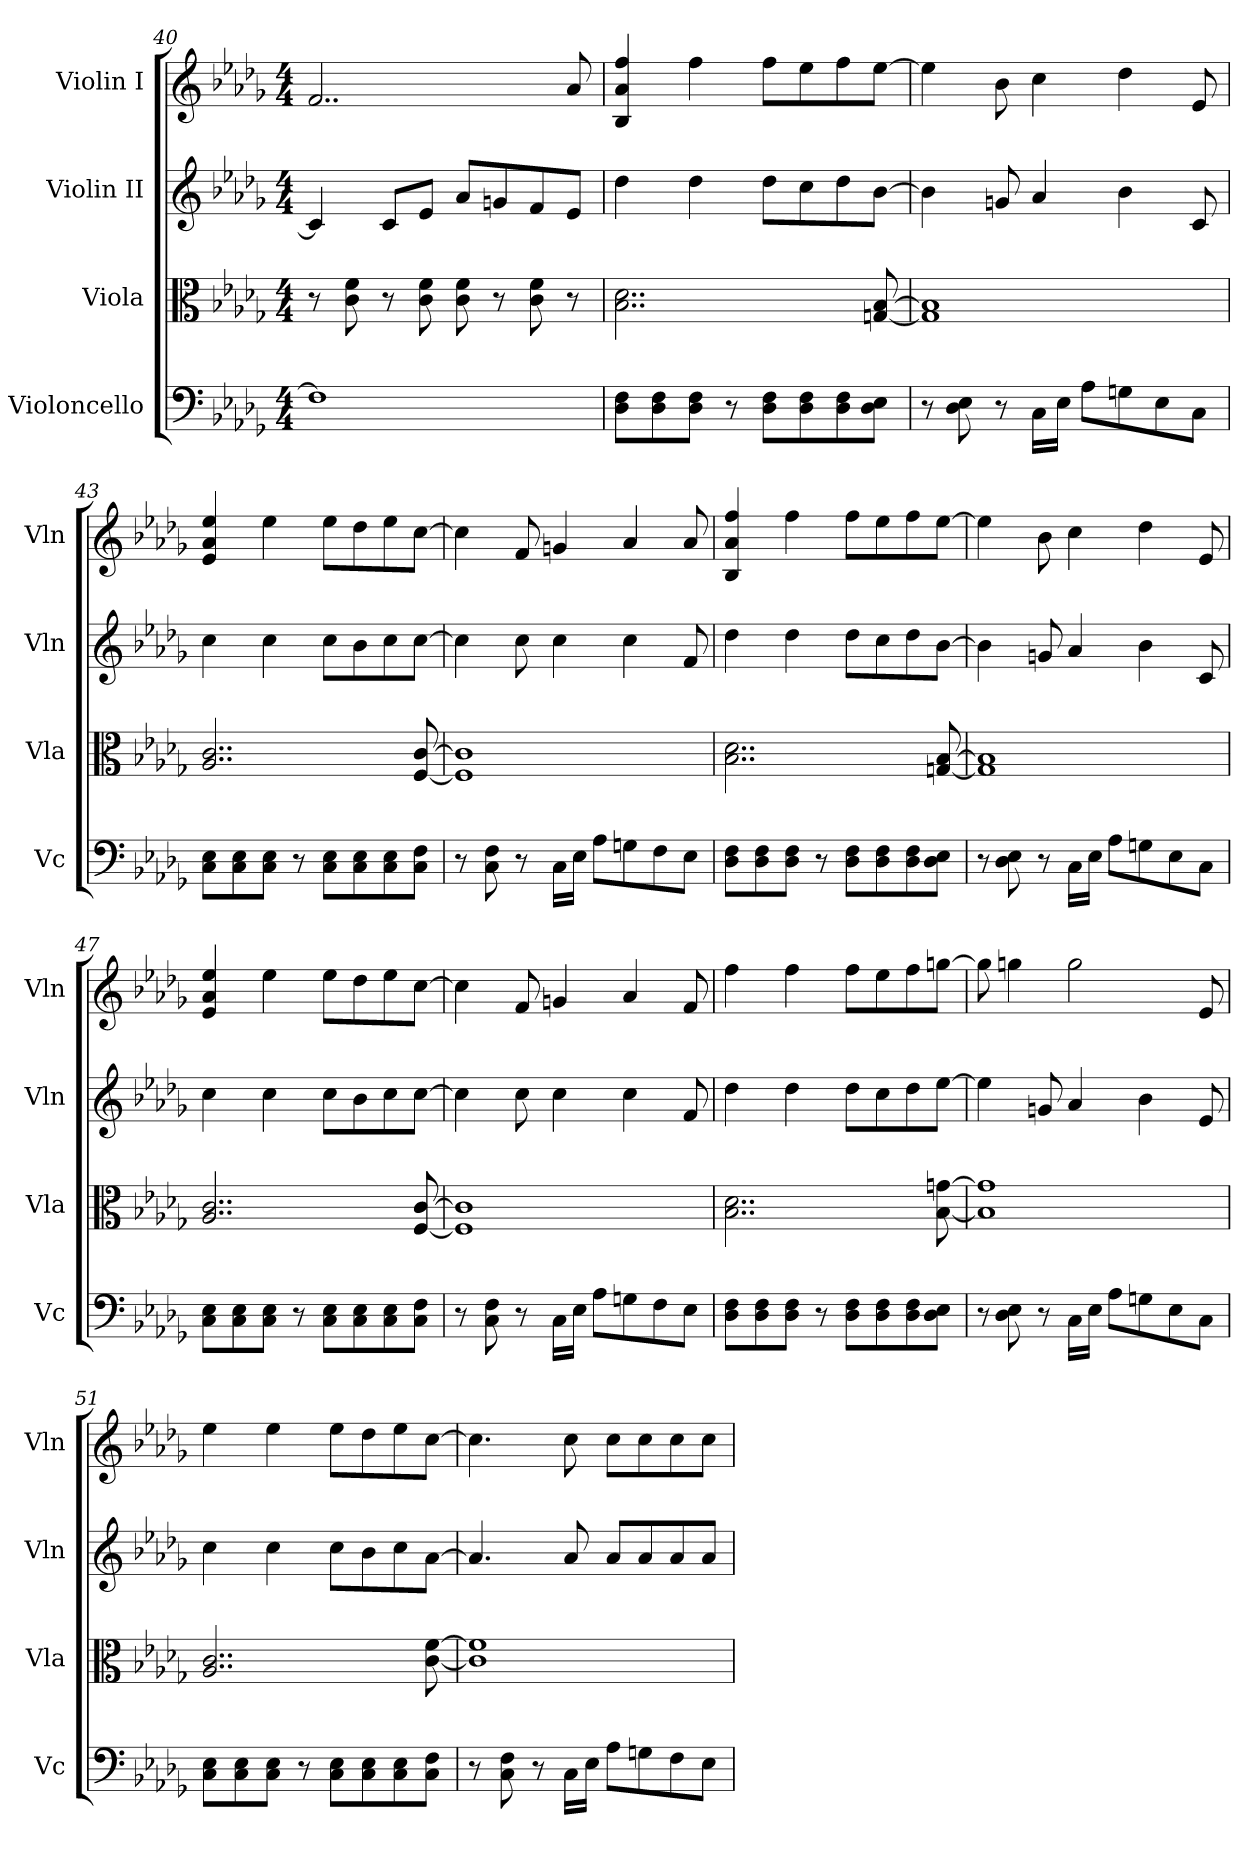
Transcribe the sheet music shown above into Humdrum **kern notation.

**kern	**kern	**kern	**kern
*part4	*part3	*part2	*part1
*staff4	*staff3	*staff2	*staff1
*I"Violoncello	*I"Viola	*I"Violin II	*I"Violin I
*I'Vc	*I'Vla	*I'Vln	*I'Vln
*clefF4	*clefC3	*clefG2	*clefG2
*k[b-e-a-d-g-]	*k[b-e-a-d-g-]	*k[b-e-a-d-g-]	*k[b-e-a-d-g-]
*M4/4	*M4/4	*M4/4	*M4/4
=40	=40	=40	=40
1F]	8r	4c/]	2..f/
.	8c\ 8f\	.	.
.	8r	8c/L	.
.	8c\ 8f\	8e-/J	.
.	8c\ 8f\	8a-/L	.
.	8r	8gn/	.
.	8c\ 8f\	8f/	.
.	8r	8e-/J	8a-/
!!LO:LB:g=z
=41	=41	=41	=41
8D-\ 8F\L	2..B-\ 2..d-\	4dd-\	4B-/ 4a-/ 4ff/
8D-\ 8F\	.	.	.
8D-\ 8F\J	.	4dd-\	4ff\
8r	.	.	.
8D-\ 8F\L	.	8dd-\L	8ff\L
8D-\ 8F\	.	8cc\	8ee-\
8D-\ 8F\	.	8dd-\	8ff\
8D-\ 8E-\J	[8Gn/ [8B-/	[8b-\J	[8ee-\J
=42	=42	=42	=42
8r	1G] 1B-]	4b-\]	4ee-\]
8D-\ 8E-\	.	.	.
8r	.	8gn/	8b-\
16C\LL	.	4a-/	4cc\
16E-\JJ	.	.	.
8A-\L	.	.	.
8Gn\	.	4b-\	4dd-\
8E-\	.	.	.
8C\J	.	8c/	8e-/
=43	=43	=43	=43
8C\ 8E-\L	2..A-/ 2..c/	4cc\	4e-/ 4a-/ 4ee-/
8C\ 8E-\	.	.	.
8C\ 8E-\J	.	4cc\	4ee-\
8r	.	.	.
8C\ 8E-\L	.	8cc\L	8ee-\L
8C\ 8E-\	.	8b-\	8dd-\
8C\ 8E-\	.	8cc\	8ee-\
8C\ 8F\J	[8F/ [8c/	[8cc\J	[8cc\J
=44	=44	=44	=44
8r	1F] 1c]	4cc\]	4cc\]
8C\ 8F\	.	.	.
8r	.	8cc\	8f/
16C\LL	.	4cc\	4gn/
16E-\JJ	.	.	.
8A-\L	.	.	.
8Gn\	.	4cc\	4a-/
8F\	.	.	.
8E-\J	.	8f/	8a-/
!!LO:LB:g=z
=45	=45	=45	=45
8D-\ 8F\L	2..B-\ 2..d-\	4dd-\	4B-/ 4a-/ 4ff/
8D-\ 8F\	.	.	.
8D-\ 8F\J	.	4dd-\	4ff\
8r	.	.	.
8D-\ 8F\L	.	8dd-\L	8ff\L
8D-\ 8F\	.	8cc\	8ee-\
8D-\ 8F\	.	8dd-\	8ff\
8D-\ 8E-\J	[8Gn/ [8B-/	[8b-\J	[8ee-\J
=46	=46	=46	=46
8r	1G] 1B-]	4b-\]	4ee-\]
8D-\ 8E-\	.	.	.
8r	.	8gn/	8b-\
16C\LL	.	4a-/	4cc\
16E-\JJ	.	.	.
8A-\L	.	.	.
8Gn\	.	4b-\	4dd-\
8E-\	.	.	.
8C\J	.	8c/	8e-/
=47	=47	=47	=47
8C\ 8E-\L	2..A-/ 2..c/	4cc\	4e-/ 4a-/ 4ee-/
8C\ 8E-\	.	.	.
8C\ 8E-\J	.	4cc\	4ee-\
8r	.	.	.
8C\ 8E-\L	.	8cc\L	8ee-\L
8C\ 8E-\	.	8b-\	8dd-\
8C\ 8E-\	.	8cc\	8ee-\
8C\ 8F\J	[8F/ [8c/	[8cc\J	[8cc\J
=48	=48	=48	=48
8r	1F] 1c]	4cc\]	4cc\]
8C\ 8F\	.	.	.
8r	.	8cc\	8f/
16C\LL	.	4cc\	4gn/
16E-\JJ	.	.	.
8A-\L	.	.	.
8Gn\	.	4cc\	4a-/
8F\	.	.	.
8E-\J	.	8f/	8f/
!!LO:PB:g=z
=49	=49	=49	=49
8D-\ 8F\L	2..B-\ 2..d-\	4dd-\	4ff\
8D-\ 8F\	.	.	.
8D-\ 8F\J	.	4dd-\	4ff\
8r	.	.	.
8D-\ 8F\L	.	8dd-\L	8ff\L
8D-\ 8F\	.	8cc\	8ee-\
8D-\ 8F\	.	8dd-\	8ff\
8D-\ 8E-\J	[8B-\ [8gn\	[8ee-\J	[8ggn\J
=50	=50	=50	=50
8r	1B-] 1g]	4ee-\]	8gg\]
8D-\ 8E-\	.	.	4ggn\
8r	.	8gn/	.
16C\LL	.	4a-/	2gg\
16E-\JJ	.	.	.
8A-\L	.	.	.
8Gn\	.	4b-\	.
8E-\	.	.	.
8C\J	.	8e-/	8e-/
=51	=51	=51	=51
8C\ 8E-\L	2..A-/ 2..c/	4cc\	4ee-\
8C\ 8E-\	.	.	.
8C\ 8E-\J	.	4cc\	4ee-\
8r	.	.	.
8C\ 8E-\L	.	8cc\L	8ee-\L
8C\ 8E-\	.	8b-\	8dd-\
8C\ 8E-\	.	8cc\	8ee-\
8C\ 8F\J	[8c\ [8f\	[8a-\J	[8cc\J
=52	=52	=52	=52
8r	1c] 1f]	4.a-/]	4.cc\]
8C\ 8F\	.	.	.
8r	.	.	.
16C\LL	.	8a-/	8cc\
16E-\JJ	.	.	.
8A-\L	.	8a-/L	8cc\L
8Gn\	.	8a-/	8cc\
8F\	.	8a-/	8cc\
8E-\J	.	8a-/J	8cc\J
=	=	=	=
*-	*-	*-	*-
